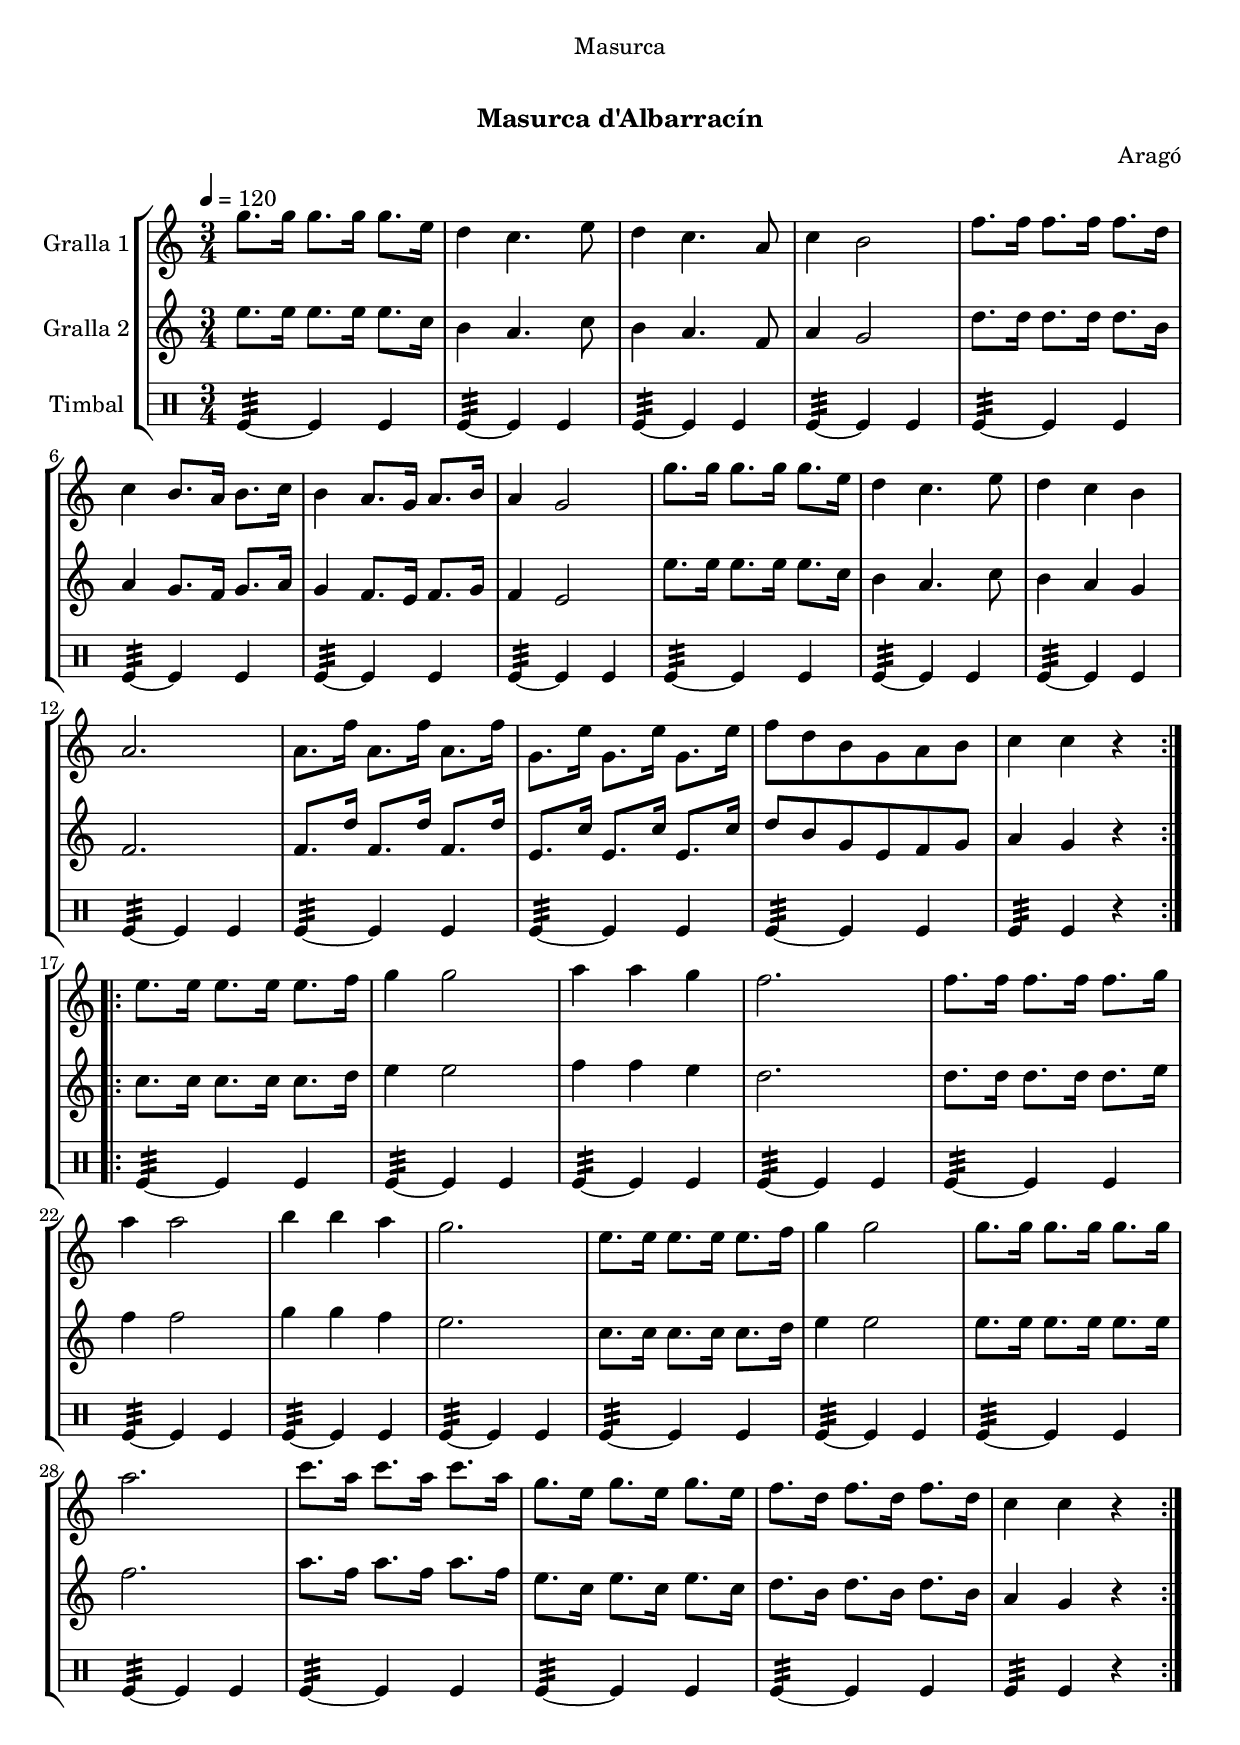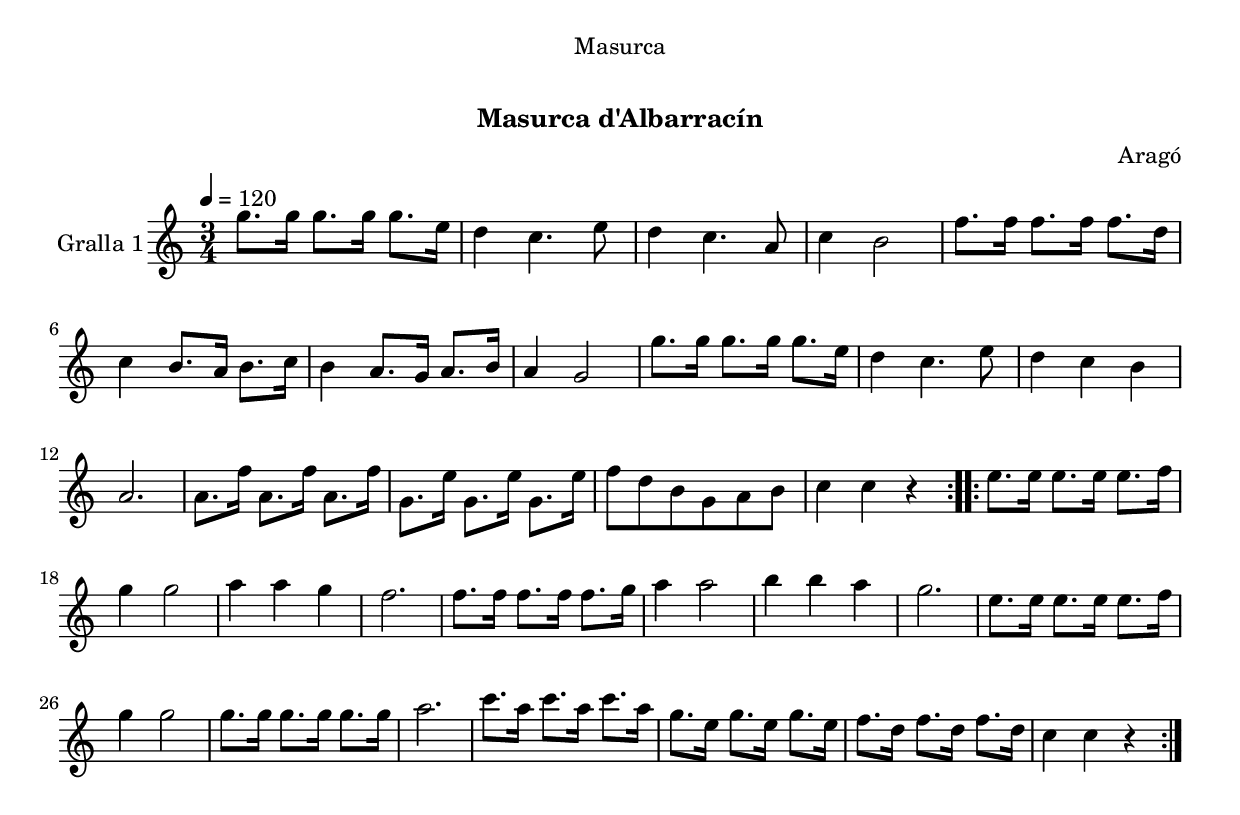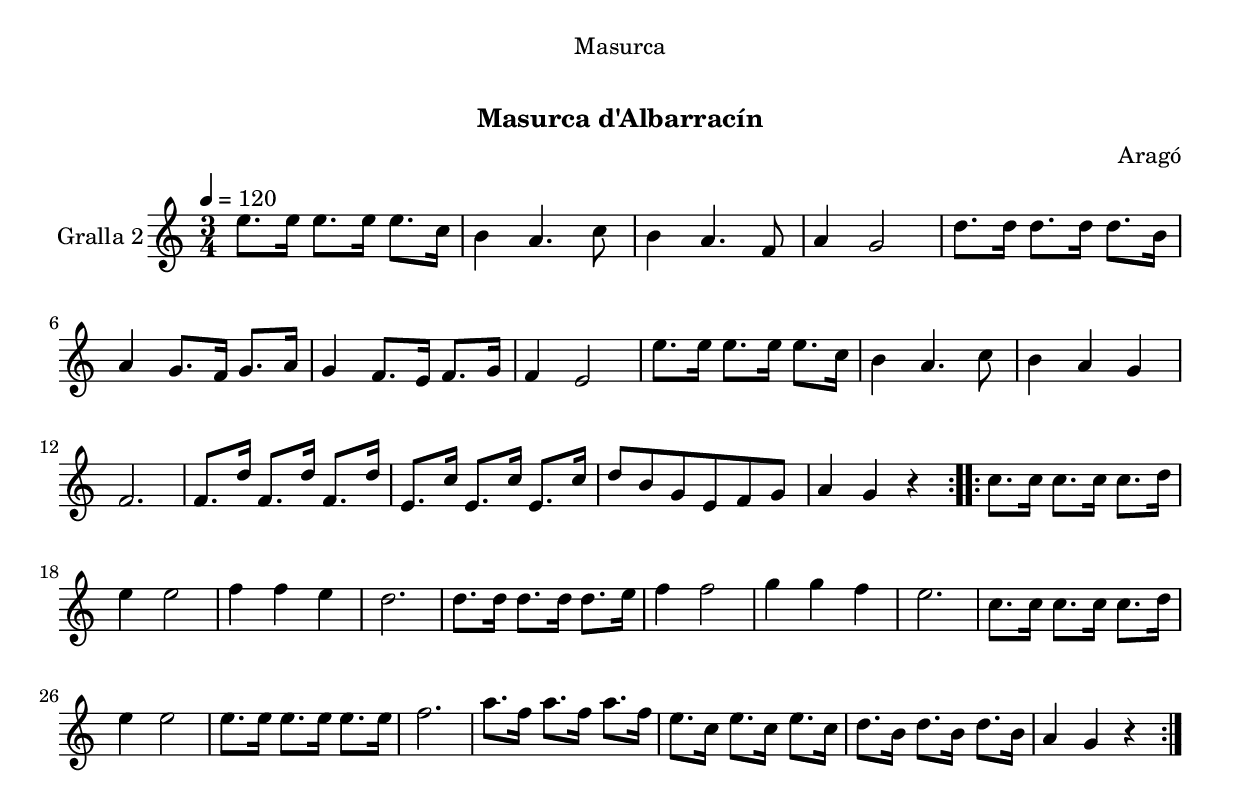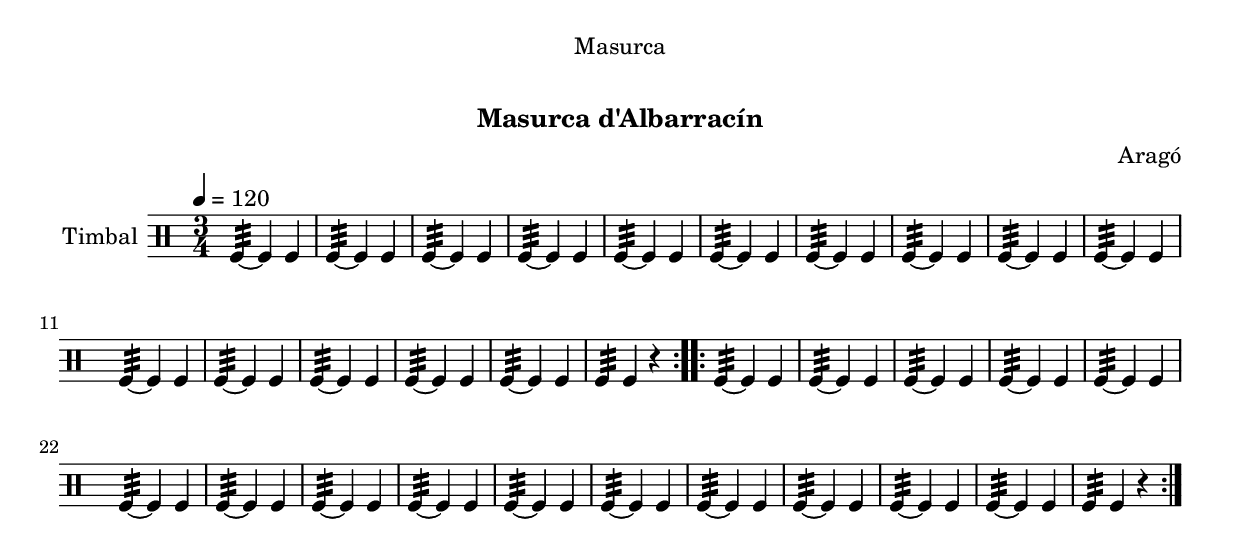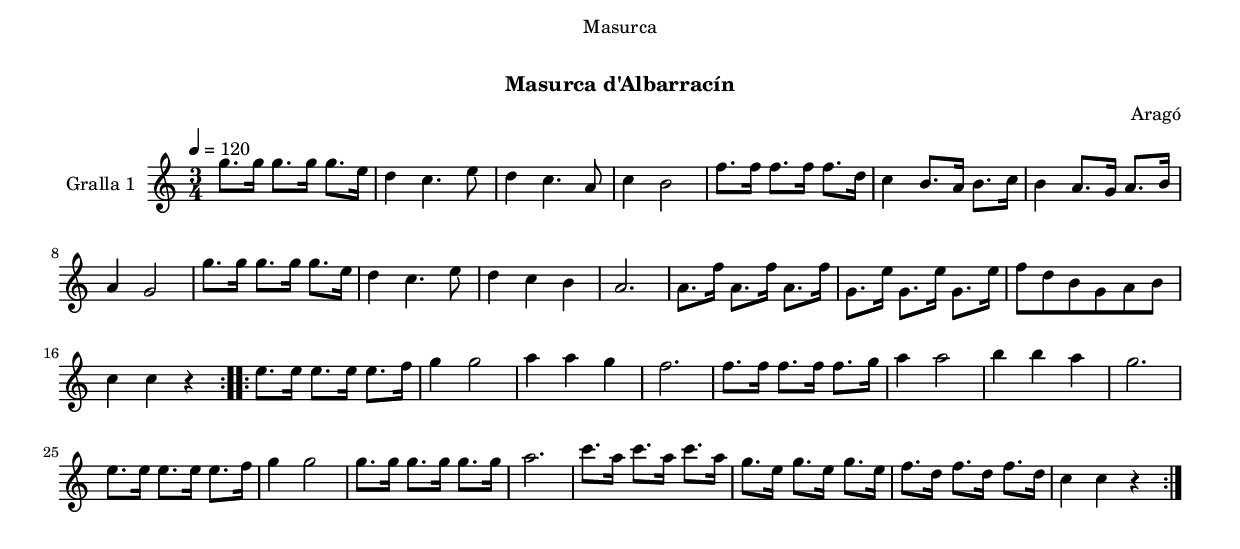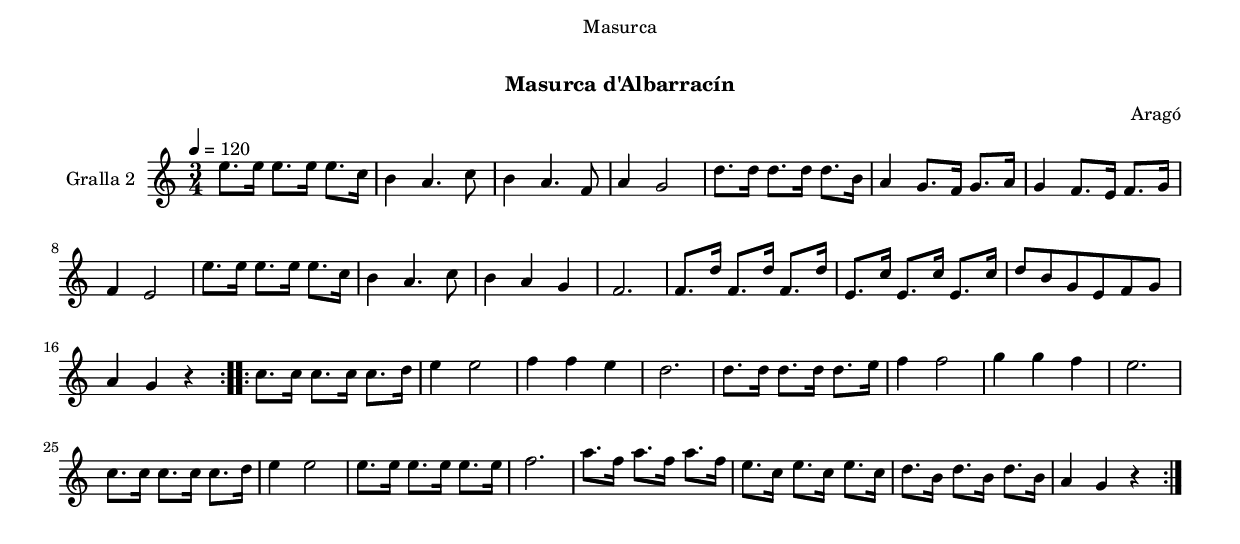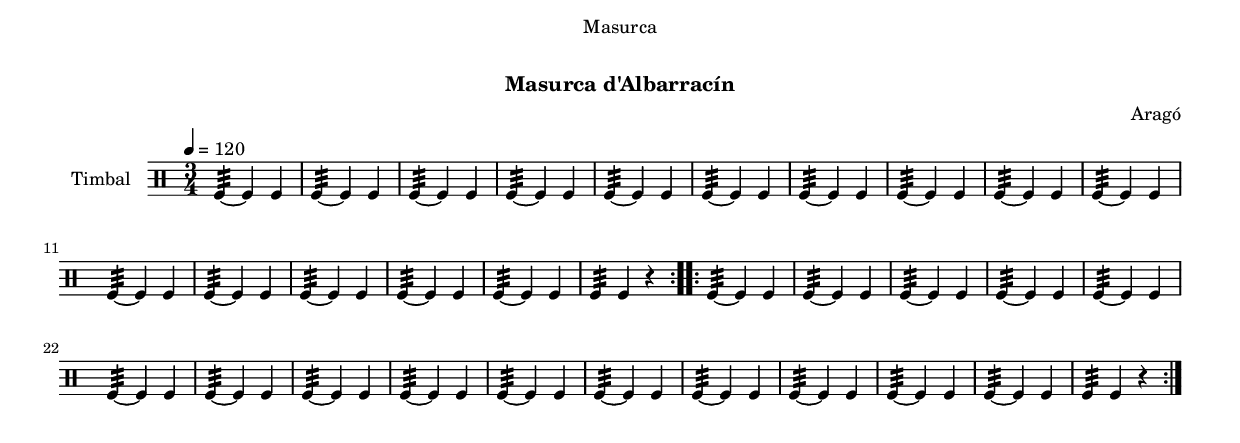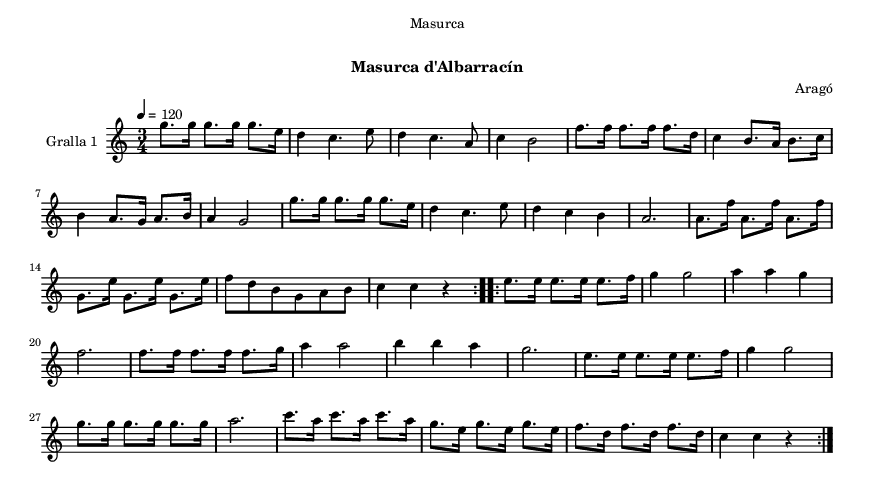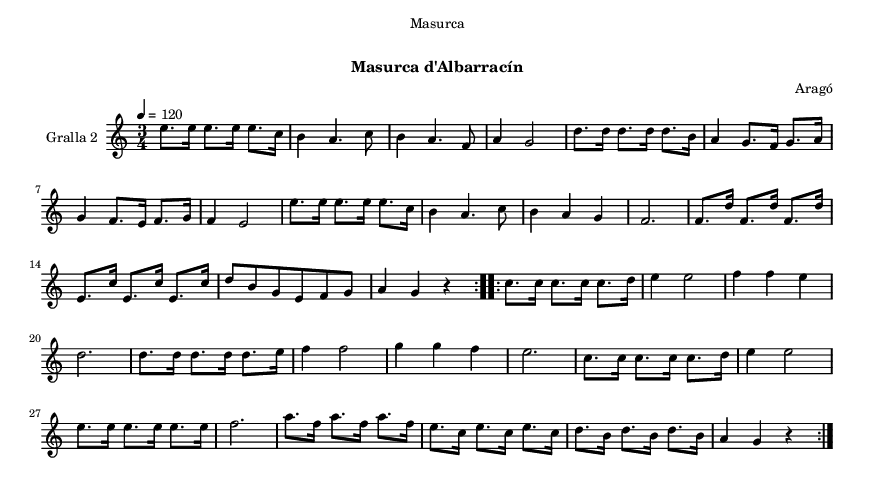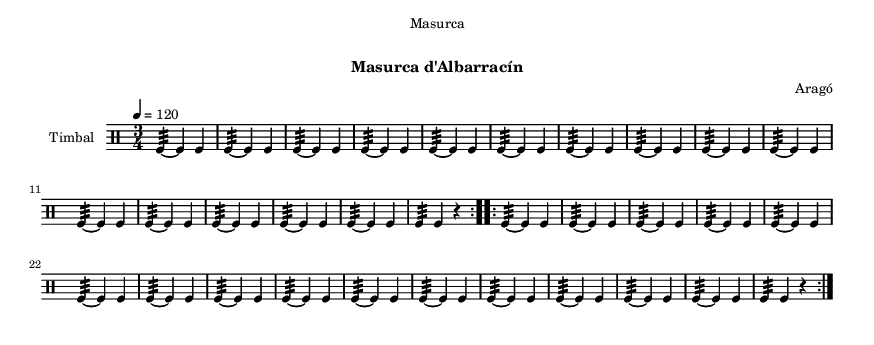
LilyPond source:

\version "2.16.0"

\header {
  dedication="Masurca"
  title="  "
  subtitle="Masurca d'Albarracín"
  subsubtitle=""
  poet=""
  meter=""
  piece=""
  composer="Aragó"
  arranger=""
  opus=""
  instrument=""
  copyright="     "
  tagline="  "
}

liniaroAa =
\relative g''
{
  \tempo 4=120
  \clef treble
  \key c \major
  \time 3/4
  \repeat volta 2 { g8. g16 g8. g16 g8. e16  |
  d4 c4. e8  |
  d4 c4. a8  |
  c4 b2  |
  %05
  f'8. f16 f8. f16 f8. d16  |
  c4 b8. a16 b8. c16  |
  b4 a8. g16 a8. b16  |
  a4 g2  |
  g'8. g16 g8. g16 g8. e16  |
  %10
  d4 c4. e8  |
  d4 c b  |
  a2.  |
  a8. f'16 a,8. f'16 a,8. f'16  |
  g,8. e'16 g,8. e'16 g,8. e'16  |
  %15
  f8 d b g a b  |
  c4 c r  | }
  \repeat volta 2 { e8. e16 e8. e16 e8. f16  |
  g4 g2  |
  a4 a g  |
  %20
  f2.  |
  f8. f16 f8. f16 f8. g16  |
  a4 a2  |
  b4 b a  |
  g2.  |
  %25
  e8. e16 e8. e16 e8. f16  |
  g4 g2  |
  g8. g16 g8. g16 g8. g16  |
  a2.  |
  c8. a16 c8. a16 c8. a16  |
  %30
  g8. e16 g8. e16 g8. e16  |
  f8. d16 f8. d16 f8. d16  |
  c4 c r  | }
}

liniaroAb =
\relative e''
{
  \tempo 4=120
  \clef treble
  \key c \major
  \time 3/4
  \repeat volta 2 { e8. e16 e8. e16 e8. c16  |
  b4 a4. c8  |
  b4 a4. f8  |
  a4 g2  |
  %05
  d'8. d16 d8. d16 d8. b16  |
  a4 g8. f16 g8. a16  |
  g4 f8. e16 f8. g16  |
  f4 e2  |
  e'8. e16 e8. e16 e8. c16  |
  %10
  b4 a4. c8  |
  b4 a g  |
  f2.  |
  f8. d'16 f,8. d'16 f,8. d'16  |
  e,8. c'16 e,8. c'16 e,8. c'16  |
  %15
  d8 b g e f g  |
  a4 g r  | }
  \repeat volta 2 { c8. c16 c8. c16 c8. d16  |
  e4 e2  |
  f4 f e  |
  %20
  d2.  |
  d8. d16 d8. d16 d8. e16  |
  f4 f2  |
  g4 g f  |
  e2.  |
  %25
  c8. c16 c8. c16 c8. d16  |
  e4 e2  |
  e8. e16 e8. e16 e8. e16  |
  f2.  |
  a8. f16 a8. f16 a8. f16  |
  %30
  e8. c16 e8. c16 e8. c16  |
  d8. b16 d8. b16 d8. b16  |
  a4 g r  | }
}

liniaroAc =
\drummode
{
  \tempo 4=120
  \time 3/4
  \repeat volta 2 { tomfl4:32 ~ tomfl tomfl  |
  tomfl4:32 ~ tomfl tomfl  |
  tomfl4:32 ~ tomfl tomfl  |
  tomfl4:32 ~ tomfl tomfl  |
  %05
  tomfl4:32 ~ tomfl tomfl  |
  tomfl4:32 ~ tomfl tomfl  |
  tomfl4:32 ~ tomfl tomfl  |
  tomfl4:32 ~ tomfl tomfl  |
  tomfl4:32 ~ tomfl tomfl  |
  %10
  tomfl4:32 ~ tomfl tomfl  |
  tomfl4:32 ~ tomfl tomfl  |
  tomfl4:32 ~ tomfl tomfl  |
  tomfl4:32 ~ tomfl tomfl  |
  tomfl4:32 ~ tomfl tomfl  |
  %15
  tomfl4:32 ~ tomfl tomfl  |
  tomfl4:32 tomfl r  | }
  \repeat volta 2 { tomfl4:32 ~ tomfl tomfl  |
  tomfl4:32 ~ tomfl tomfl  |
  tomfl4:32 ~ tomfl tomfl  |
  %20
  tomfl4:32 ~ tomfl tomfl  |
  tomfl4:32 ~ tomfl tomfl  |
  tomfl4:32 ~ tomfl tomfl  |
  tomfl4:32 ~ tomfl tomfl  |
  tomfl4:32 ~ tomfl tomfl  |
  %25
  tomfl4:32 ~ tomfl tomfl  |
  tomfl4:32 ~ tomfl tomfl  |
  tomfl4:32 ~ tomfl tomfl  |
  tomfl4:32 ~ tomfl tomfl  |
  tomfl4:32 ~ tomfl tomfl  |
  %30
  tomfl4:32 ~ tomfl tomfl  |
  tomfl4:32 ~ tomfl tomfl  |
  tomfl4:32 tomfl r  | }
}

\book {

\paper {
  print-page-number = false
  #(set-paper-size "a4")
  #(layout-set-staff-size 20)
}

\bookpart {
  \score {
    \new StaffGroup {
      \override Score.RehearsalMark #'self-alignment-X = #LEFT
      <<
        \new Staff \with {instrumentName = #"Gralla 1" } \liniaroAa
        \new Staff \with {instrumentName = #"Gralla 2" } \liniaroAb
        \new DrumStaff \with {instrumentName = #"Timbal" } \liniaroAc
      >>
    }
    \layout {}
  }\score { \unfoldRepeats
    \new StaffGroup {
      \override Score.RehearsalMark #'self-alignment-X = #LEFT
      <<
        \new Staff \with {instrumentName = #"Gralla 1" } \liniaroAa
        \new Staff \with {instrumentName = #"Gralla 2" } \liniaroAb
        \new DrumStaff \with {instrumentName = #"Timbal" } \liniaroAc
      >>
    }
    \midi {}
  }
}

\bookpart {
  \header {}
  \score {
    \new StaffGroup {
      \override Score.RehearsalMark #'self-alignment-X = #LEFT
      <<
        \new Staff \with {instrumentName = #"Gralla 1" } \liniaroAa
      >>
    }
    \layout {}
  }\score { \unfoldRepeats
    \new StaffGroup {
      \override Score.RehearsalMark #'self-alignment-X = #LEFT
      <<
        \new Staff \with {instrumentName = #"Gralla 1" } \liniaroAa
      >>
    }
    \midi {}
  }
}

\bookpart {
  \header {}
  \score {
    \new StaffGroup {
      \override Score.RehearsalMark #'self-alignment-X = #LEFT
      <<
        \new Staff \with {instrumentName = #"Gralla 2" } \liniaroAb
      >>
    }
    \layout {}
  }\score { \unfoldRepeats
    \new StaffGroup {
      \override Score.RehearsalMark #'self-alignment-X = #LEFT
      <<
        \new Staff \with {instrumentName = #"Gralla 2" } \liniaroAb
      >>
    }
    \midi {}
  }
}

\bookpart {
  \header {}
  \score {
    \new StaffGroup {
      \override Score.RehearsalMark #'self-alignment-X = #LEFT
      <<
        \new DrumStaff \with {instrumentName = #"Timbal" } \liniaroAc
      >>
    }
    \layout {}
  }\score { \unfoldRepeats
    \new StaffGroup {
      \override Score.RehearsalMark #'self-alignment-X = #LEFT
      <<
        \new DrumStaff \with {instrumentName = #"Timbal" } \liniaroAc
      >>
    }
    \midi {}
  }
}

}

\book {

\paper {
  print-page-number = false
  #(set-paper-size "a5landscape")
  #(layout-set-staff-size 16)
  #(define output-suffix "a5")
}

\bookpart {
  \header {}
  \score {
    \new StaffGroup {
      \override Score.RehearsalMark #'self-alignment-X = #LEFT
      <<
        \new Staff \with {instrumentName = #"Gralla 1" } \liniaroAa
      >>
    }
    \layout {}
  }
}

\bookpart {
  \header {}
  \score {
    \new StaffGroup {
      \override Score.RehearsalMark #'self-alignment-X = #LEFT
      <<
        \new Staff \with {instrumentName = #"Gralla 2" } \liniaroAb
      >>
    }
    \layout {}
  }
}

\bookpart {
  \header {}
  \score {
    \new StaffGroup {
      \override Score.RehearsalMark #'self-alignment-X = #LEFT
      <<
        \new DrumStaff \with {instrumentName = #"Timbal" } \liniaroAc
      >>
    }
    \layout {}
  }
}

}

\book {

\paper {
  print-page-number = false
  #(set-paper-size "a6landscape")
  #(layout-set-staff-size 12)
  #(define output-suffix "a6")
}

\bookpart {
  \header {}
  \score {
    \new StaffGroup {
      \override Score.RehearsalMark #'self-alignment-X = #LEFT
      <<
        \new Staff \with {instrumentName = #"Gralla 1" } \liniaroAa
      >>
    }
    \layout {}
  }
}

\bookpart {
  \header {}
  \score {
    \new StaffGroup {
      \override Score.RehearsalMark #'self-alignment-X = #LEFT
      <<
        \new Staff \with {instrumentName = #"Gralla 2" } \liniaroAb
      >>
    }
    \layout {}
  }
}

\bookpart {
  \header {}
  \score {
    \new StaffGroup {
      \override Score.RehearsalMark #'self-alignment-X = #LEFT
      <<
        \new DrumStaff \with {instrumentName = #"Timbal" } \liniaroAc
      >>
    }
    \layout {}
  }
}

}

